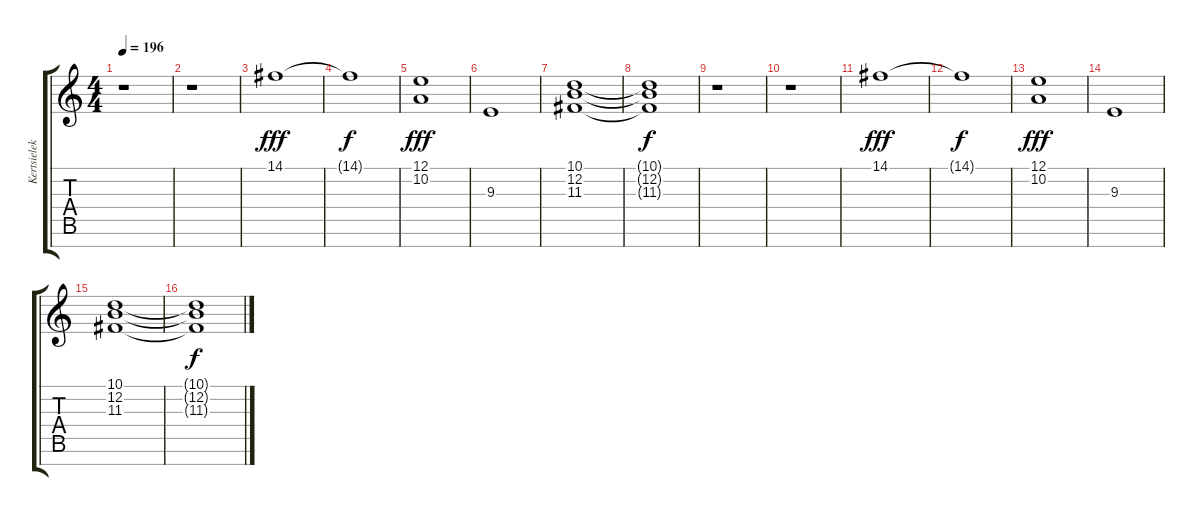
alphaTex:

\track ("Kertsielektro" "Kertsielek") {instrument stringensemble2}
\staff {score tabs}
\tuning (E4 B3 G3 D3 A2 E2 B1) {hide}
\ts (4 4)
\tempo 196
\clef g2
\ks c
r.1{dy f} |
r.1 |
14.1.1{dy fff} |
14.1{t}.1{dy f} |
(12.1 10.2).1{dy fff} |
9.3.1 |
(10.1 12.2 11.3).1 |
(10.1{t} 12.2{t} 11.3{t}).1{dy f} |
r.1 |
r.1 |
14.1.1{dy fff} |
14.1{t}.1{dy f} |
(12.1 10.2).1{dy fff} |
9.3.1 |
(10.1 12.2 11.3).1 |
(10.1{t} 12.2{t} 11.3{t}).1{dy f}
